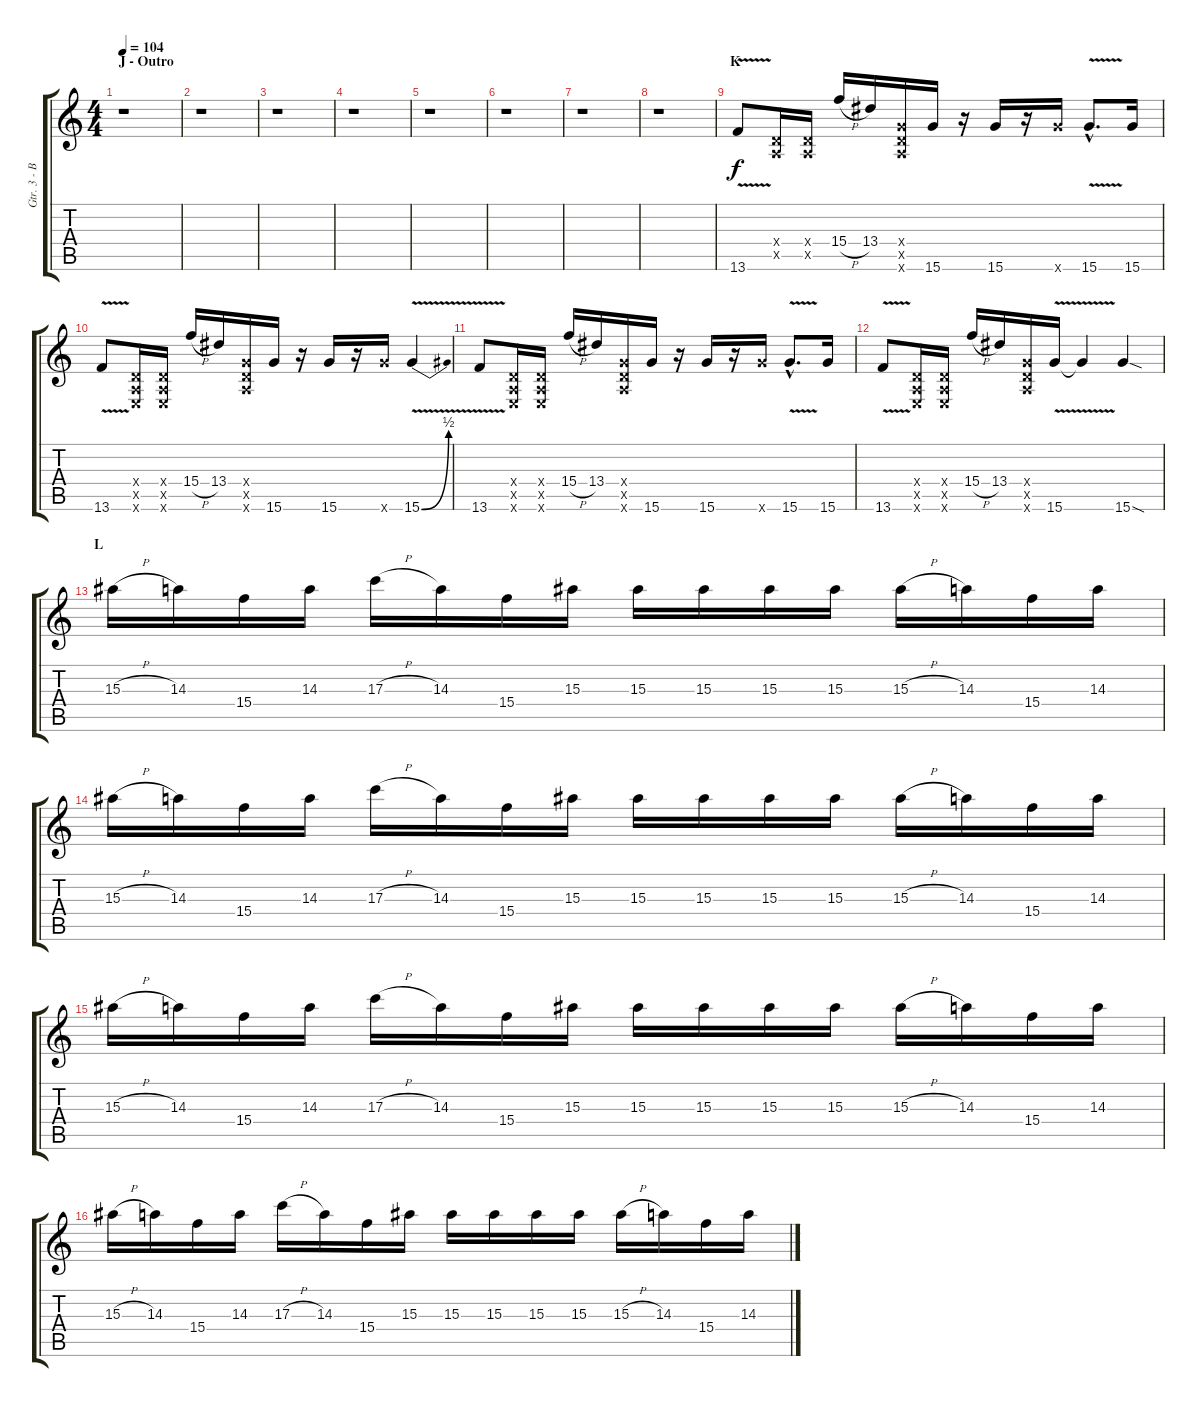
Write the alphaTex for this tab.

\track ("Gtr. 3 - Billy" "Gtr. 3 - B") {instrument distortionguitar}
\staff {score tabs}
\tuning (E4 B3 G3 D3 A2 E2) {hide}
\ts (4 4)
\section ("" "J - Outro")
\tempo 104
\clef g2
\ks c
r.1{dy f} |
r.1 |
r.1 |
r.1 |
r.1 |
r.1 |
r.1 |
r.1 |
\section ("" "K")
13.6{v}.8{instrument overdrivenguitar} (0.4{x} 0.5{x}).16 (0.4{x} 0.5{x}).16 15.4{h}.16 13.4.16 (0.4{x} 0.5{x} 15.6{x}).16 15.6.16 r.16 15.6.16 r.16 15.6{x}.16 15.6{v hac}.8{d} 15.6.16 |
13.6{v}.8 (0.4{x} 0.5{x} 0.6{x}).16 (0.4{x} 0.5{x} 0.6{x}).16 15.4{h}.16 13.4.16 (0.4{x} 0.5{x} 15.6{x}).16 15.6.16 r.16 15.6.16 r.16 15.6{x}.16 15.6{be (bend 0 0 60 2) v}.4 |
13.6{v}.8 (0.4{x} 0.5{x} 0.6{x}).16 (0.4{x} 0.5{x} 0.6{x}).16 15.4{h}.16 13.4.16 (0.4{x} 0.5{x} 15.6{x}).16 15.6.16 r.16 15.6.16 r.16 15.6{x}.16 15.6{v hac}.8{d} 15.6.16 |
13.6{v}.8 (0.4{x} 0.5{x} 0.6{x}).16 (0.4{x} 0.5{x} 0.6{x}).16 15.4{h}.16 13.4.16 (0.4{x} 0.5{x} 15.6{x}).16 15.6{v}.16 15.6{t}.4 15.6{sod}.4 |
\section ("" "L")
15.3{h}.16 14.3.16 15.4.16 14.3.16 17.3{h}.16 14.3.16 15.4.16 15.3.16 15.3.16 15.3.16 15.3.16 15.3.16 15.3{h}.16 14.3.16 15.4.16 14.3.16 |
15.3{h}.16 14.3.16 15.4.16 14.3.16 17.3{h}.16 14.3.16 15.4.16 15.3.16 15.3.16 15.3.16 15.3.16 15.3.16 15.3{h}.16 14.3.16 15.4.16 14.3.16 |
15.3{h}.16 14.3.16 15.4.16 14.3.16 17.3{h}.16 14.3.16 15.4.16 15.3.16 15.3.16 15.3.16 15.3.16 15.3.16 15.3{h}.16 14.3.16 15.4.16 14.3.16 |
15.3{h}.16 14.3.16 15.4.16 14.3.16 17.3{h}.16 14.3.16 15.4.16 15.3.16 15.3.16 15.3.16 15.3.16 15.3.16 15.3{h}.16 14.3.16 15.4.16 14.3.16
